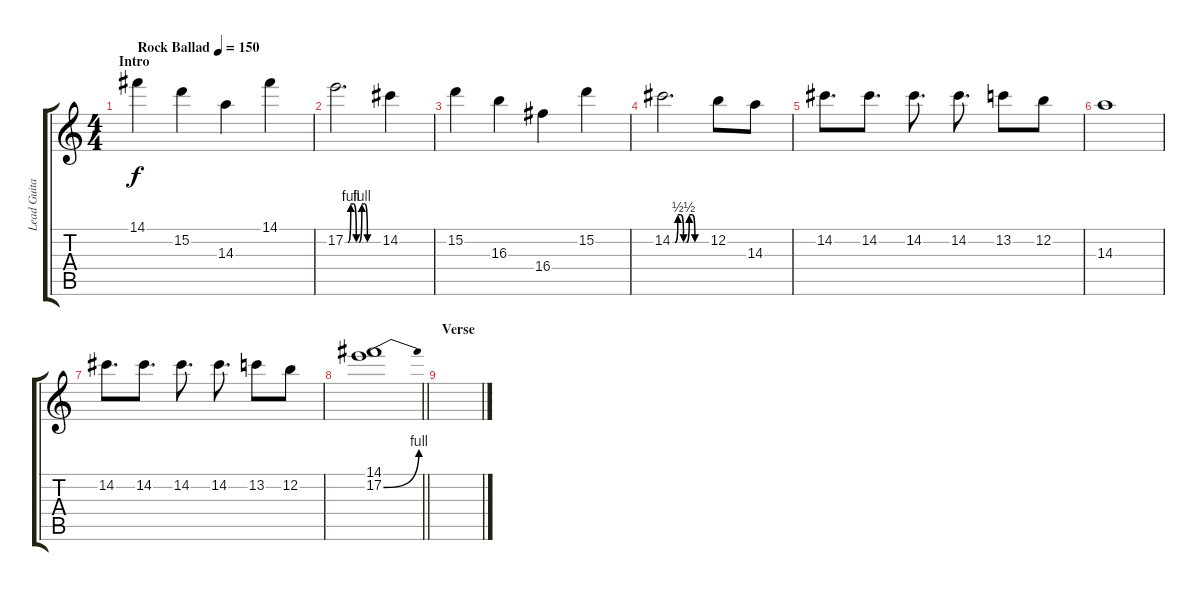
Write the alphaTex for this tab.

\track ("Lead Guitar" "Lead Guita") {instrument overdrivenguitar}
\staff {score tabs}
\tuning (E4 B3 G3 D3 A2 E2) {hide}
\ts (4 4)
\section ("" "Intro")
\tempo (150 "Rock Ballad")
\clef g2
\ks c
14.1.4{dy f instrument overdrivenguitar} 15.2.4 14.3.4 14.1.4 |
17.2{be (custom 0 0 5 0 10 4 15 4 20 0 25 0 30 4 35 4 40 0 45 0 50 0 55 0 60 0)}.2{d} 14.2.4 |
15.2.4 16.3.4 16.4.4 15.2.4 |
14.2{be (custom 0 0 5 0 10 2 15 2 20 0 25 0 30 2 35 2 40 0 60 0)}.2{d} 12.2.8 14.3.8 |
14.2.8{d} 14.2.8{d} 14.2.8{d} 14.2.8{d} 13.2.8 12.2.8 |
14.3.1 |
14.2.8{d} 14.2.8{d} 14.2.8{d} 14.2.8{d} 13.2.8 12.2.8 |
\barLineRight lightlight
(14.1 17.2{be (bend 0 0 60 4)}).1 |
\section ("" "Verse")
